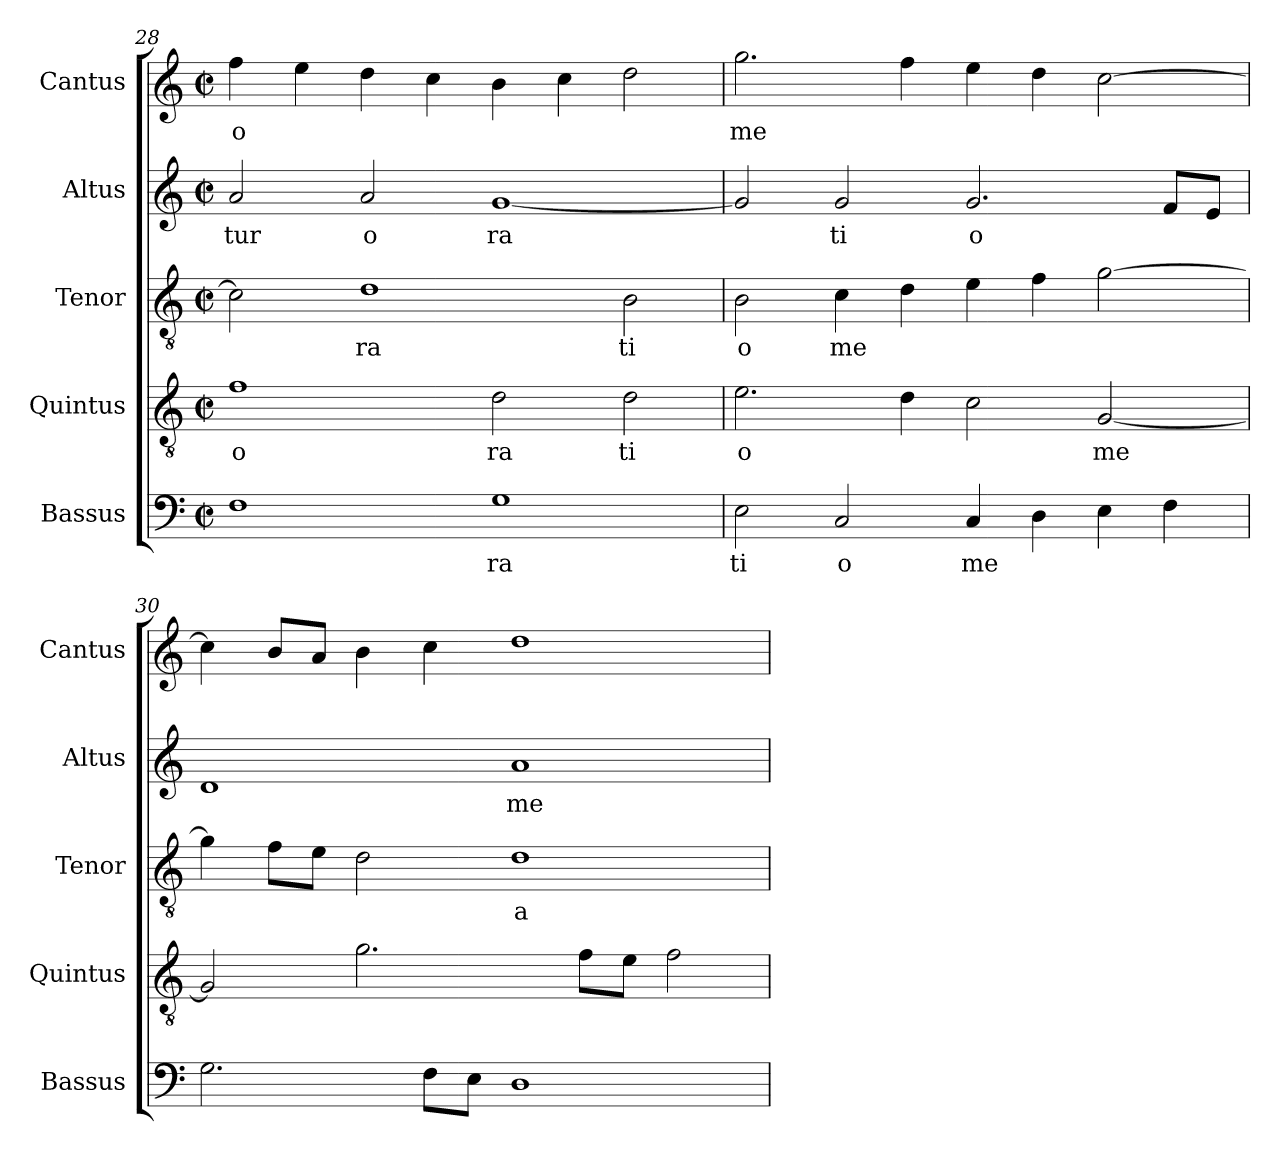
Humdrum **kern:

**kern	**text	**kern	**text	**kern	**text	**kern	**text	**kern	**text
*part5	*part5	*part4	*part4	*part3	*part3	*part2	*part2	*part1	*part1
*staff5	*staff5	*staff4	*staff4	*staff3	*staff3	*staff2	*staff2	*staff1	*staff1
*I"Bassus	*	*I"Quintus	*	*I"Tenor	*	*I"Altus	*	*I"Cantus	*
*I'Bassus	*	*I'Quintus	*	*I'Tenor	*	*I'Altus	*	*I'Cantus	*
*clefF4	*	*clefGv2	*	*clefGv2	*	*clefG2	*	*clefG2	*
*k[]	*	*k[]	*	*k[]	*	*k[]	*	*k[]	*
*C:	*	*C:	*	*C:	*	*C:	*	*C:	*
*M2/2	*	*M2/2	*	*M2/2	*	*M2/2	*	*M2/2	*
*met(c|)	*	*met(c|)	*	*met(c|)	*	*met(c|)	*	*met(c|)	*
=28	=28	=28	=28	=28	=28	=28	=28	=28	=28
!	!LO:LY:b:cj	!	!LO:LY:b:cj	!	!LO:LY:b:cj	!	!LO:LY:b:cj	!	!LO:LY:b:cj
1F	.	1f	o	2c\]	.	2a/	tur	4ff\	-o
!	!	!	!	!	!	!	!	!	!LO:LY:b:cj
.	.	.	.	.	.	.	.	4ee\	.
!	!	!	!	!	!LO:LY:b:cj	!	!LO:LY:b:cj	!	!LO:LY:b:cj
.	.	.	.	1d	ra	2a/	o	4dd\	.
!	!	!	!	!	!	!	!	!	!LO:LY:b:cj
.	.	.	.	.	.	.	.	4cc\	.
!	!LO:LY:b:cj	!	!LO:LY:b:cj	!	!	!	!LO:LY:b:cj	!	!LO:LY:b:cj
1G	ra	2d\	ra	.	.	[<1g	ra	4b\	.
!	!	!	!	!	!	!	!	!	!LO:LY:b:cj
.	.	.	.	.	.	.	.	4cc\	.
!	!	!	!LO:LY:b:cj	!	!LO:LY:b:cj	!	!	!	!LO:LY:b:cj
.	.	2d\	ti	2B\	ti	.	.	2dd\	.
=29	=29	=29	=29	=29	=29	=29	=29	=29	=29
!	!LO:LY:b:cj	!	!LO:LY:b:cj	!	!LO:LY:b:cj	!	!LO:LY:b:cj	!	!LO:LY:b:cj
2E\	ti	2.e\	o	2B\	o	2g/]	.	2.gg\	me-
!	!LO:LY:b:cj	!	!	!	!LO:LY:b:cj	!	!LO:LY:b:cj	!	!
2C/	o	.	.	4c\	me	2g/	ti	.	.
!	!	!	!LO:LY:b:cj	!	!LO:LY:b:cj	!	!	!	!LO:LY:b:cj
.	.	4d\	.	4d\	.	.	.	4ff\	--
!	!LO:LY:b:cj	!	!LO:LY:b:cj	!	!LO:LY:b:cj	!	!LO:LY:b:cj	!	!LO:LY:b:cj
4C/	me	2c\	.	4e\	.	2.g/	o	4ee\	--
!	!LO:LY:b:cj	!	!	!	!LO:LY:b:cj	!	!	!	!LO:LY:b:cj
4D\	.	.	.	4f\	.	.	.	4dd\	--
!	!LO:LY:b:cj	!	!LO:LY:b:cj	!	!LO:LY:b:cj	!	!	!	!LO:LY:b:cj
4E\	.	[<2G/	me	[>2g\	.	.	.	[>2cc\	--
!	!LO:LY:b:cj	!	!	!	!	!	!LO:LY:b:cj	!	!
4F\	.	.	.	.	.	8f/L	.	.	.
!	!	!	!	!	!	!	!LO:LY:b:cj	!	!
.	.	.	.	.	.	8e/J	.	.	.
=30	=30	=30	=30	=30	=30	=30	=30	=30	=30
!	!LO:LY:b:cj	!	!LO:LY:b:cj	!	!LO:LY:b:cj	!	!LO:LY:b:cj	!	!LO:LY:b:cj
2.G\	.	2G/]	.	4g\]	.	1d	.	4cc\]	--
!	!	!	!	!	!LO:LY:b:cj	!	!	!	!LO:LY:b:cj
.	.	.	.	8f\L	.	.	.	8b/L	--
!	!	!	!	!	!LO:LY:b:cj	!	!	!	!LO:LY:b:cj
.	.	.	.	8e\J	.	.	.	8a/J	--
!	!	!	!LO:LY:b:cj	!	!LO:LY:b:cj	!	!	!	!LO:LY:b:cj
.	.	2.g\	.	2d\	.	.	.	4b\	--
!	!LO:LY:b:cj	!	!	!	!	!	!	!	!LO:LY:b:cj
8F\L	.	.	.	.	.	.	.	4cc\	--
!	!LO:LY:b:cj	!	!	!	!	!	!	!	!
8E\J	.	.	.	.	.	.	.	.	.
!	!LO:LY:b:cj	!	!	!	!LO:LY:b:cj	!	!LO:LY:b:cj	!	!LO:LY:b:cj
1D	.	.	.	1d	a	1a	me	1dd	--
!	!	!	!LO:LY:b:cj	!	!	!	!	!	!
.	.	8f\L	.	.	.	.	.	.	.
!	!	!	!LO:LY:b:cj	!	!	!	!	!	!
.	.	8e\J	.	.	.	.	.	.	.
!	!	!	!LO:LY:b:cj	!	!	!	!	!	!
.	.	2f\	.	.	.	.	.	.	.
=	=	=	=	=	=	=	=	=	=
*-	*-	*-	*-	*-	*-	*-	*-	*-	*-
